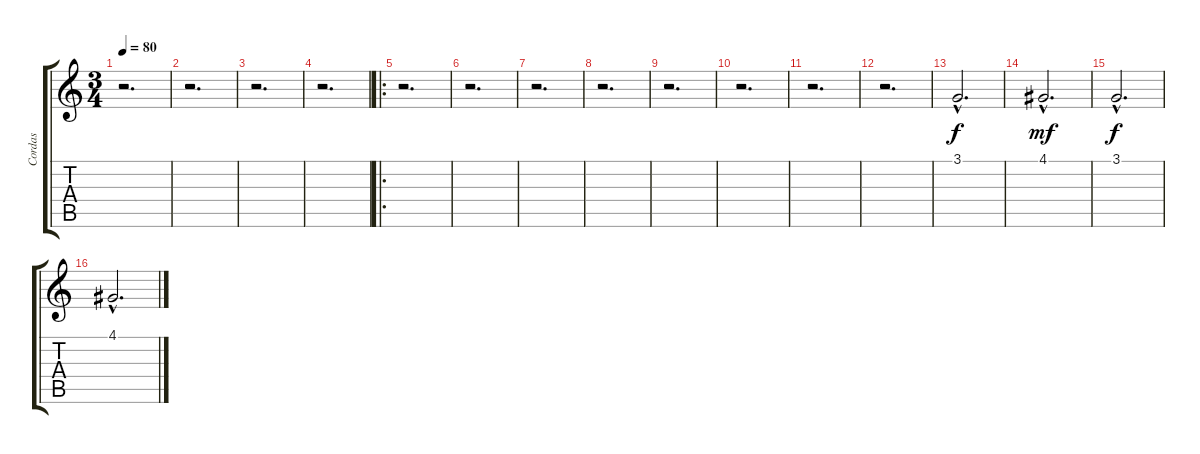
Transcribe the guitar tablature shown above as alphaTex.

\track ("Cordas" "Cordas") {instrument synthstrings1}
\staff {score tabs}
\tuning (E4 B3 G3 D3 A2 E2) {hide}
\ts (3 4)
\tempo 80
\clef g2
\ks c
r.2{d dy f instrument synthstrings1} |
r.2{d} |
r.2{d} |
r.2{d} |
\ro
r.2{d} |
r.2{d} |
r.2{d} |
r.2{d} |
r.2{d} |
r.2{d} |
r.2{d} |
r.2{d} |
3.1{hac}.2{d} |
4.1{hac}.2{d dy mf} |
3.1{hac}.2{d dy f} |
4.1{hac}.2{d}
